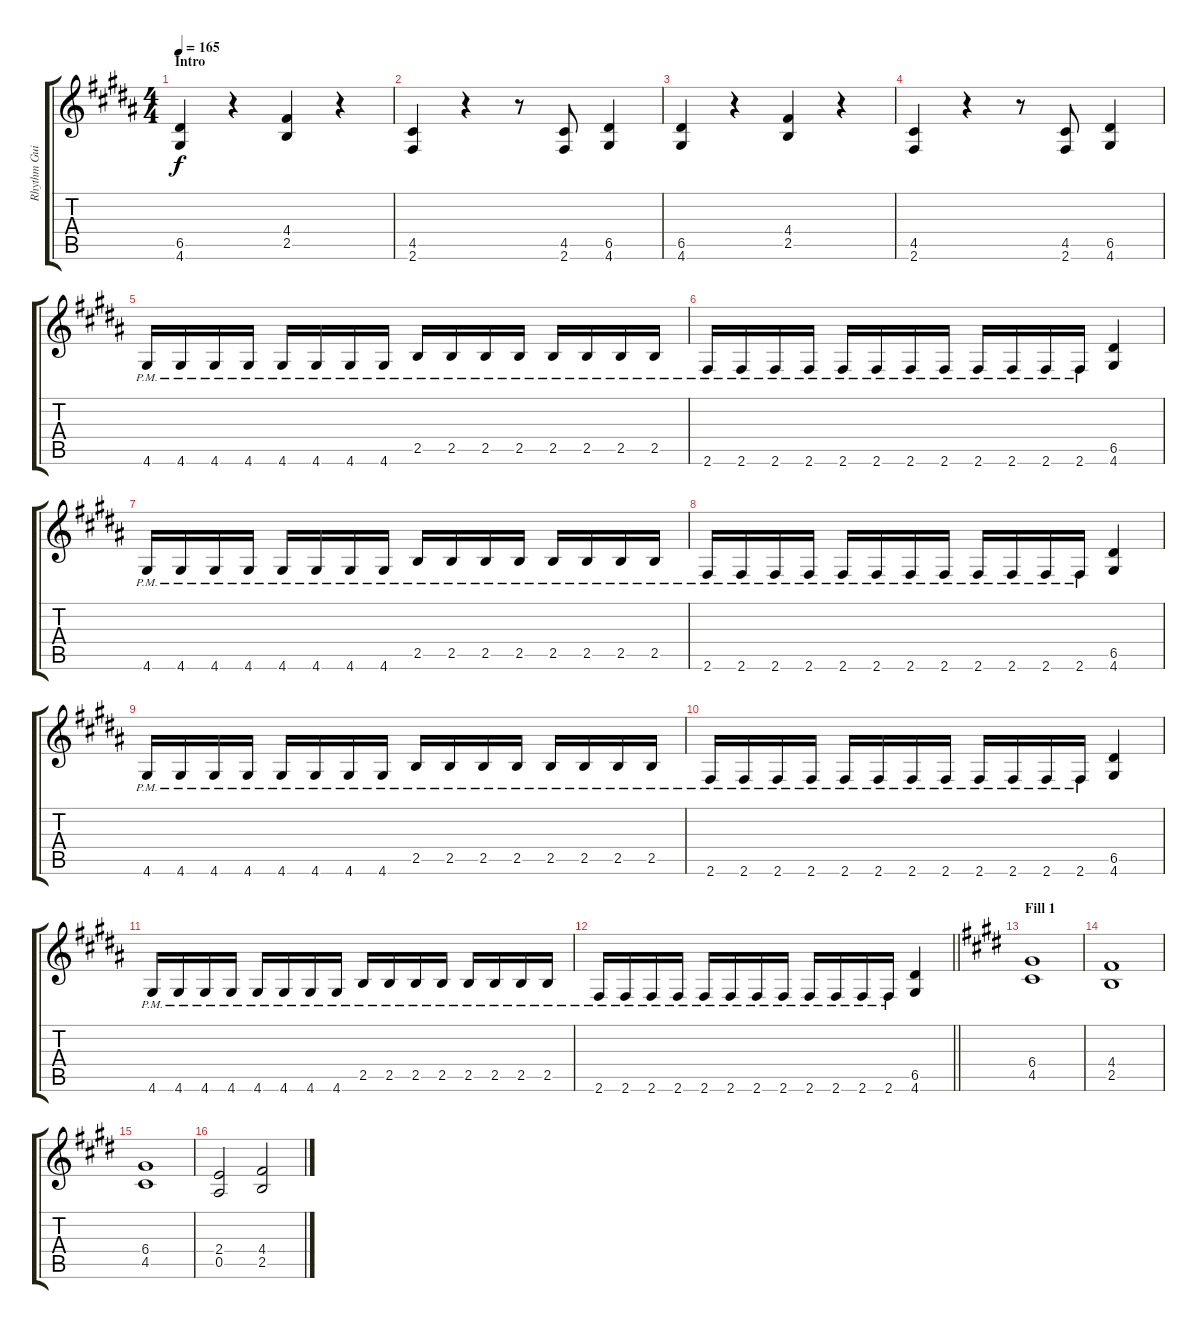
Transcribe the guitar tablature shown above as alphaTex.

\track ("Rhythm Guitar 2: Tapani Kangas" "Rhythm Gui") {instrument distortionguitar}
\staff {score tabs}
\tuning (E4 B3 G3 D3 A2 E2) {hide}
\ts (4 4)
\section ("" "Intro")
\tempo 165
\clef g2
\ks g#minor
(6.5 4.6).4{dy f instrument distortionguitar} r.4 (4.4 2.5).4 r.4 |
(4.5 2.6).4 r.4 r.8 (4.5 2.6).8 (6.5 4.6).4 |
(6.5 4.6).4 r.4 (4.4 2.5).4 r.4 |
(4.5 2.6).4 r.4 r.8 (4.5 2.6).8 (6.5 4.6).4 |
4.6{pm}.16 4.6{pm}.16 4.6{pm}.16 4.6{pm}.16 4.6{pm}.16 4.6{pm}.16 4.6{pm}.16 4.6{pm}.16 2.5{pm}.16 2.5{pm}.16 2.5{pm}.16 2.5{pm}.16 2.5{pm}.16 2.5{pm}.16 2.5{pm}.16 2.5{pm}.16 |
2.6{pm}.16 2.6{pm}.16 2.6{pm}.16 2.6{pm}.16 2.6{pm}.16 2.6{pm}.16 2.6{pm}.16 2.6{pm}.16 2.6{pm}.16 2.6{pm}.16 2.6{pm}.16 2.6{pm}.16 (6.5 4.6).4 |
4.6{pm}.16 4.6{pm}.16 4.6{pm}.16 4.6{pm}.16 4.6{pm}.16 4.6{pm}.16 4.6{pm}.16 4.6{pm}.16 2.5{pm}.16 2.5{pm}.16 2.5{pm}.16 2.5{pm}.16 2.5{pm}.16 2.5{pm}.16 2.5{pm}.16 2.5{pm}.16 |
2.6{pm}.16 2.6{pm}.16 2.6{pm}.16 2.6{pm}.16 2.6{pm}.16 2.6{pm}.16 2.6{pm}.16 2.6{pm}.16 2.6{pm}.16 2.6{pm}.16 2.6{pm}.16 2.6{pm}.16 (6.5 4.6).4 |
4.6{pm}.16 4.6{pm}.16 4.6{pm}.16 4.6{pm}.16 4.6{pm}.16 4.6{pm}.16 4.6{pm}.16 4.6{pm}.16 2.5{pm}.16 2.5{pm}.16 2.5{pm}.16 2.5{pm}.16 2.5{pm}.16 2.5{pm}.16 2.5{pm}.16 2.5{pm}.16 |
2.6{pm}.16 2.6{pm}.16 2.6{pm}.16 2.6{pm}.16 2.6{pm}.16 2.6{pm}.16 2.6{pm}.16 2.6{pm}.16 2.6{pm}.16 2.6{pm}.16 2.6{pm}.16 2.6{pm}.16 (6.5 4.6).4 |
4.6{pm}.16 4.6{pm}.16 4.6{pm}.16 4.6{pm}.16 4.6{pm}.16 4.6{pm}.16 4.6{pm}.16 4.6{pm}.16 2.5{pm}.16 2.5{pm}.16 2.5{pm}.16 2.5{pm}.16 2.5{pm}.16 2.5{pm}.16 2.5{pm}.16 2.5{pm}.16 |
\barLineRight lightlight
2.6{pm}.16 2.6{pm}.16 2.6{pm}.16 2.6{pm}.16 2.6{pm}.16 2.6{pm}.16 2.6{pm}.16 2.6{pm}.16 2.6{pm}.16 2.6{pm}.16 2.6{pm}.16 2.6{pm}.16 (6.5 4.6).4 |
\section ("" "Fill 1")
\ks c#minor
(6.4 4.5).1 |
(4.4 2.5).1 |
(6.4 4.5).1 |
(2.4 0.5).2 (4.4 2.5).2
